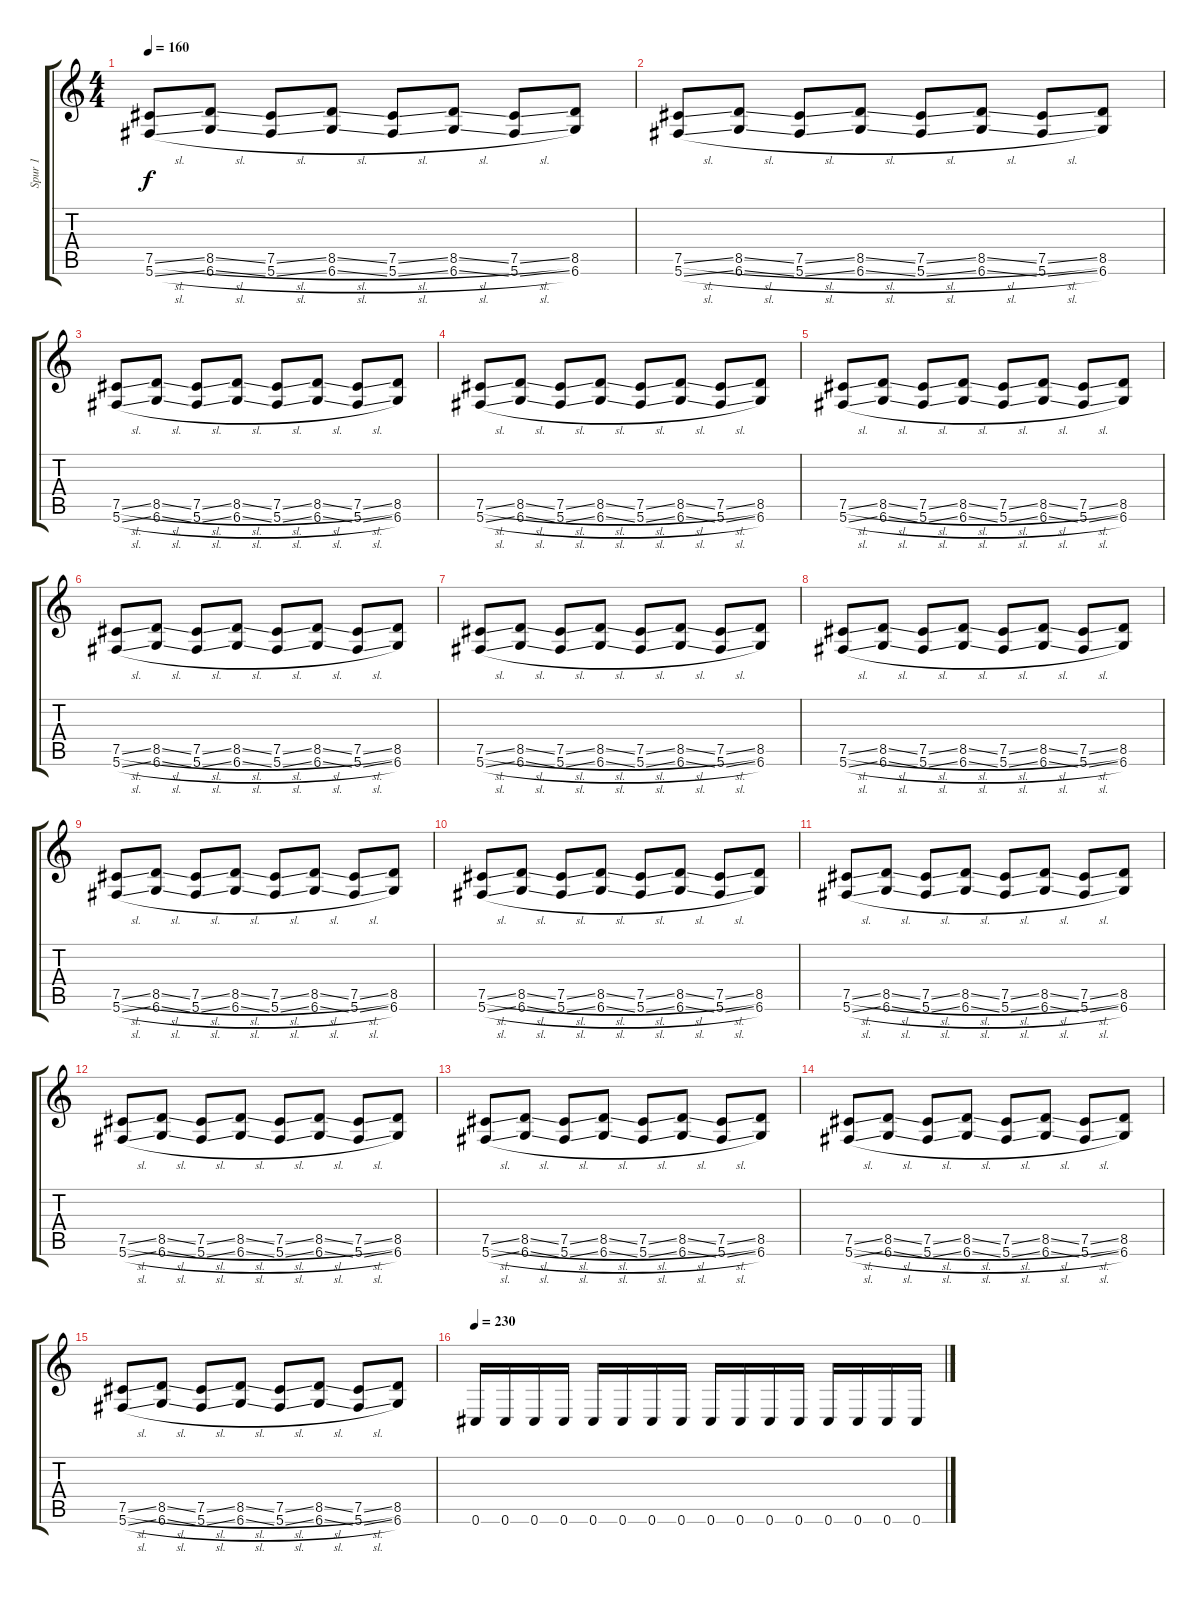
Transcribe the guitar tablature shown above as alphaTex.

\track ("Spur 1" "Spur 1") {instrument distortionguitar}
\staff {score tabs}
\tuning (Db4 Ab3 E3 B2 Gb2 Db2) {hide}
\ts (4 4)
\tempo 160
\clef g2
\ks c
(7.5{sl} 5.6{sl}).8{dy f} (8.5{sl} 6.6{sl}).8 (7.5{sl} 5.6{sl}).8 (8.5{sl} 6.6{sl}).8 (7.5{sl} 5.6{sl}).8 (8.5{sl} 6.6{sl}).8 (7.5{sl} 5.6{sl}).8 (8.5 6.6).8 |
(7.5{sl} 5.6{sl}).8 (8.5{sl} 6.6{sl}).8 (7.5{sl} 5.6{sl}).8 (8.5{sl} 6.6{sl}).8 (7.5{sl} 5.6{sl}).8 (8.5{sl} 6.6{sl}).8 (7.5{sl} 5.6{sl}).8 (8.5 6.6).8 |
(7.5{sl} 5.6{sl}).8 (8.5{sl} 6.6{sl}).8 (7.5{sl} 5.6{sl}).8 (8.5{sl} 6.6{sl}).8 (7.5{sl} 5.6{sl}).8 (8.5{sl} 6.6{sl}).8 (7.5{sl} 5.6{sl}).8 (8.5 6.6).8 |
(7.5{sl} 5.6{sl}).8 (8.5{sl} 6.6{sl}).8 (7.5{sl} 5.6{sl}).8 (8.5{sl} 6.6{sl}).8 (7.5{sl} 5.6{sl}).8 (8.5{sl} 6.6{sl}).8 (7.5{sl} 5.6{sl}).8 (8.5 6.6).8 |
(7.5{sl} 5.6{sl}).8 (8.5{sl} 6.6{sl}).8 (7.5{sl} 5.6{sl}).8 (8.5{sl} 6.6{sl}).8 (7.5{sl} 5.6{sl}).8 (8.5{sl} 6.6{sl}).8 (7.5{sl} 5.6{sl}).8 (8.5 6.6).8 |
(7.5{sl} 5.6{sl}).8 (8.5{sl} 6.6{sl}).8 (7.5{sl} 5.6{sl}).8 (8.5{sl} 6.6{sl}).8 (7.5{sl} 5.6{sl}).8 (8.5{sl} 6.6{sl}).8 (7.5{sl} 5.6{sl}).8 (8.5 6.6).8 |
(7.5{sl} 5.6{sl}).8 (8.5{sl} 6.6{sl}).8 (7.5{sl} 5.6{sl}).8 (8.5{sl} 6.6{sl}).8 (7.5{sl} 5.6{sl}).8 (8.5{sl} 6.6{sl}).8 (7.5{sl} 5.6{sl}).8 (8.5 6.6).8 |
(7.5{sl} 5.6{sl}).8 (8.5{sl} 6.6{sl}).8 (7.5{sl} 5.6{sl}).8 (8.5{sl} 6.6{sl}).8 (7.5{sl} 5.6{sl}).8 (8.5{sl} 6.6{sl}).8 (7.5{sl} 5.6{sl}).8 (8.5 6.6).8 |
(7.5{sl} 5.6{sl}).8 (8.5{sl} 6.6{sl}).8 (7.5{sl} 5.6{sl}).8 (8.5{sl} 6.6{sl}).8 (7.5{sl} 5.6{sl}).8 (8.5{sl} 6.6{sl}).8 (7.5{sl} 5.6{sl}).8 (8.5 6.6).8 |
(7.5{sl} 5.6{sl}).8 (8.5{sl} 6.6{sl}).8 (7.5{sl} 5.6{sl}).8 (8.5{sl} 6.6{sl}).8 (7.5{sl} 5.6{sl}).8 (8.5{sl} 6.6{sl}).8 (7.5{sl} 5.6{sl}).8 (8.5 6.6).8 |
(7.5{sl} 5.6{sl}).8 (8.5{sl} 6.6{sl}).8 (7.5{sl} 5.6{sl}).8 (8.5{sl} 6.6{sl}).8 (7.5{sl} 5.6{sl}).8 (8.5{sl} 6.6{sl}).8 (7.5{sl} 5.6{sl}).8 (8.5 6.6).8 |
(7.5{sl} 5.6{sl}).8 (8.5{sl} 6.6{sl}).8 (7.5{sl} 5.6{sl}).8 (8.5{sl} 6.6{sl}).8 (7.5{sl} 5.6{sl}).8 (8.5{sl} 6.6{sl}).8 (7.5{sl} 5.6{sl}).8 (8.5 6.6).8 |
(7.5{sl} 5.6{sl}).8 (8.5{sl} 6.6{sl}).8 (7.5{sl} 5.6{sl}).8 (8.5{sl} 6.6{sl}).8 (7.5{sl} 5.6{sl}).8 (8.5{sl} 6.6{sl}).8 (7.5{sl} 5.6{sl}).8 (8.5 6.6).8 |
(7.5{sl} 5.6{sl}).8 (8.5{sl} 6.6{sl}).8 (7.5{sl} 5.6{sl}).8 (8.5{sl} 6.6{sl}).8 (7.5{sl} 5.6{sl}).8 (8.5{sl} 6.6{sl}).8 (7.5{sl} 5.6{sl}).8 (8.5 6.6).8 |
(7.5{sl} 5.6{sl}).8 (8.5{sl} 6.6{sl}).8 (7.5{sl} 5.6{sl}).8 (8.5{sl} 6.6{sl}).8 (7.5{sl} 5.6{sl}).8 (8.5{sl} 6.6{sl}).8 (7.5{sl} 5.6{sl}).8 (8.5 6.6).8 |
\tempo 230
0.6.16 0.6.16 0.6.16 0.6.16 0.6.16 0.6.16 0.6.16 0.6.16 0.6.16 0.6.16 0.6.16 0.6.16 0.6.16 0.6.16 0.6.16 0.6.16
